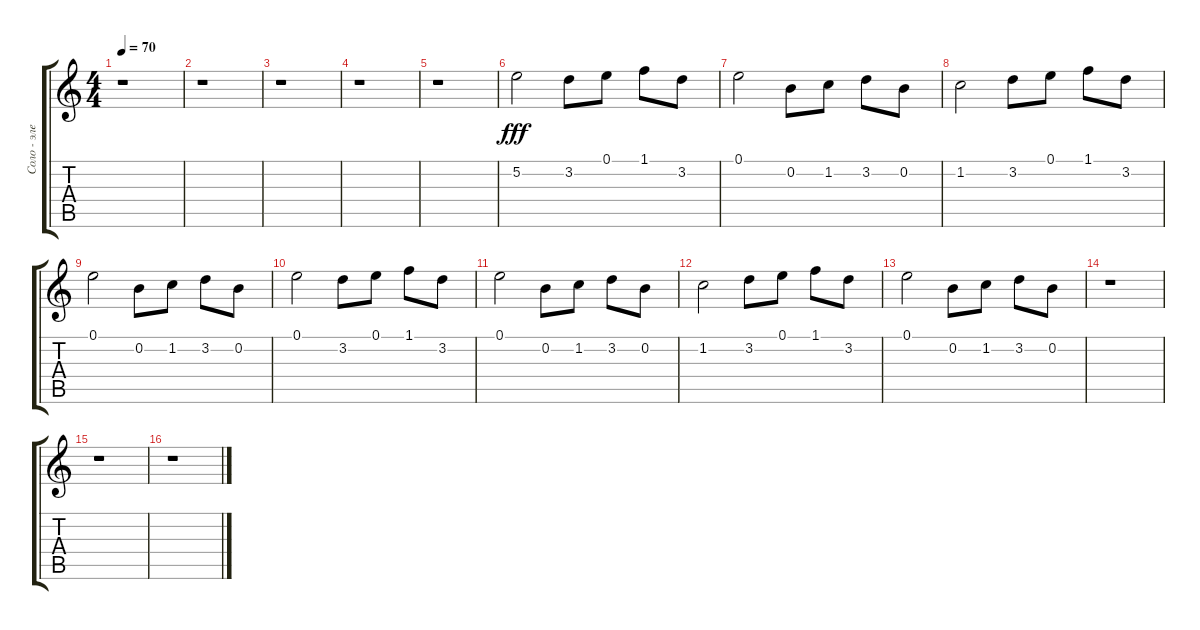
\track ("Соло - электрогитпара" "Соло - эле") {instrument distortionguitar}
\staff {score tabs}
\tuning (E4 B3 G3 D3 A2 E2) {hide}
\ts (4 4)
\tempo 70
\clef g2
\ks c
r.1{dy fff} |
r.1 |
r.1 |
r.1 |
r.1 |
5.2.2 3.2.8 0.1.8 1.1.8 3.2.8 |
0.1.2 0.2.8 1.2.8 3.2.8 0.2.8 |
1.2.2 3.2.8 0.1.8 1.1.8 3.2.8 |
0.1.2 0.2.8 1.2.8 3.2.8 0.2.8 |
0.1.2 3.2.8 0.1.8 1.1.8 3.2.8 |
0.1.2 0.2.8 1.2.8 3.2.8 0.2.8 |
1.2.2 3.2.8 0.1.8 1.1.8 3.2.8 |
0.1.2 0.2.8 1.2.8 3.2.8 0.2.8 |
r.1 |
r.1 |
r.1
